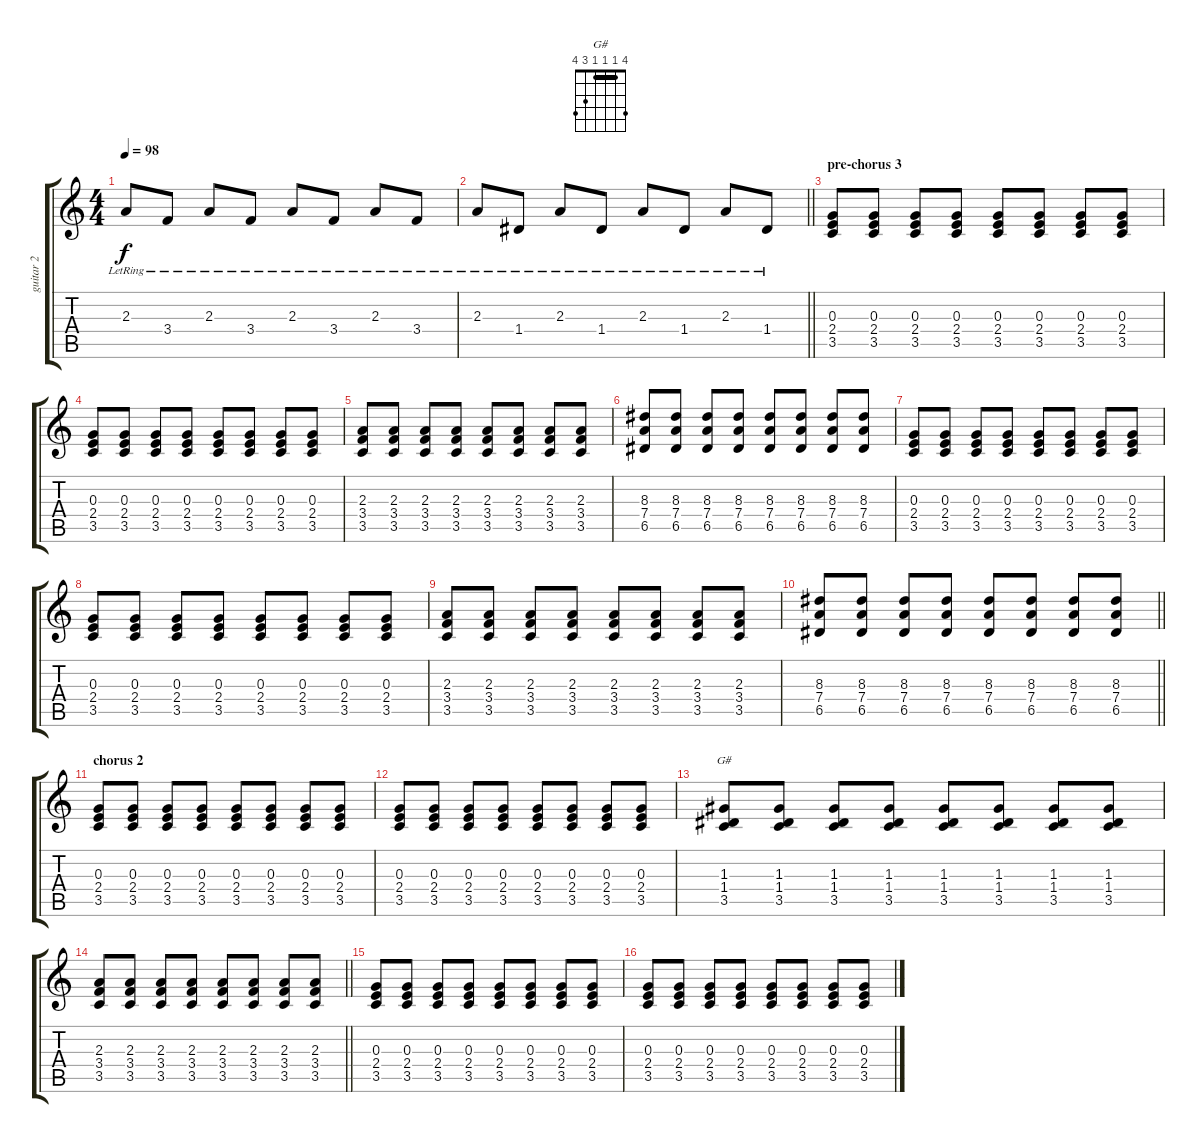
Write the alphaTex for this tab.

\track ("guitar 2" "guitar 2") {instrument electricguitarjazz}
\staff {score tabs}
\tuning (E4 B3 G3 D3 A2 E2) {hide}
\chord ("G#" 4 1 1 1 3 4) {barre 1}
\ts (4 4)
\tempo 98
\clef g2
\ks c
2.3{lr}.8{dy f} 3.4{lr}.8 2.3{lr}.8 3.4{lr}.8 2.3{lr}.8 3.4{lr}.8 2.3{lr}.8 3.4{lr}.8 |
\barLineRight lightlight
2.3{lr}.8 1.4{lr}.8 2.3{lr}.8 1.4{lr}.8 2.3{lr}.8 1.4{lr}.8 2.3{lr}.8 1.4{lr}.8 |
\section ("" "pre-chorus 3")
(0.3 2.4 3.5).8{volume 4 instrument overdrivenguitar} (0.3 2.4 3.5).8 (0.3 2.4 3.5).8 (0.3 2.4 3.5).8 (0.3 2.4 3.5).8 (0.3 2.4 3.5).8 (0.3 2.4 3.5).8 (0.3 2.4 3.5).8 |
(0.3 2.4 3.5).8 (0.3 2.4 3.5).8 (0.3 2.4 3.5).8 (0.3 2.4 3.5).8 (0.3 2.4 3.5).8 (0.3 2.4 3.5).8 (0.3 2.4 3.5).8 (0.3 2.4 3.5).8 |
(2.3 3.4 3.5).8 (2.3 3.4 3.5).8 (2.3 3.4 3.5).8 (2.3 3.4 3.5).8 (2.3 3.4 3.5).8 (2.3 3.4 3.5).8 (2.3 3.4 3.5).8 (2.3 3.4 3.5).8 |
(8.3 7.4 6.5).8 (8.3 7.4 6.5).8 (8.3 7.4 6.5).8 (8.3 7.4 6.5).8 (8.3 7.4 6.5).8 (8.3 7.4 6.5).8 (8.3 7.4 6.5).8 (8.3 7.4 6.5).8 |
(0.3 2.4 3.5).8 (0.3 2.4 3.5).8 (0.3 2.4 3.5).8 (0.3 2.4 3.5).8 (0.3 2.4 3.5).8 (0.3 2.4 3.5).8 (0.3 2.4 3.5).8 (0.3 2.4 3.5).8 |
(0.3 2.4 3.5).8 (0.3 2.4 3.5).8 (0.3 2.4 3.5).8 (0.3 2.4 3.5).8 (0.3 2.4 3.5).8 (0.3 2.4 3.5).8 (0.3 2.4 3.5).8 (0.3 2.4 3.5).8 |
(2.3 3.4 3.5).8 (2.3 3.4 3.5).8 (2.3 3.4 3.5).8 (2.3 3.4 3.5).8 (2.3 3.4 3.5).8 (2.3 3.4 3.5).8 (2.3 3.4 3.5).8 (2.3 3.4 3.5).8 |
\barLineRight lightlight
(8.3 7.4 6.5).8 (8.3 7.4 6.5).8 (8.3 7.4 6.5).8 (8.3 7.4 6.5).8 (8.3 7.4 6.5).8 (8.3 7.4 6.5).8 (8.3 7.4 6.5).8 (8.3 7.4 6.5).8 |
\section ("" "chorus 2")
(0.3 2.4 3.5).8 (0.3 2.4 3.5).8 (0.3 2.4 3.5).8 (0.3 2.4 3.5).8 (0.3 2.4 3.5).8 (0.3 2.4 3.5).8 (0.3 2.4 3.5).8 (0.3 2.4 3.5).8 |
(0.3 2.4 3.5).8 (0.3 2.4 3.5).8 (0.3 2.4 3.5).8 (0.3 2.4 3.5).8 (0.3 2.4 3.5).8 (0.3 2.4 3.5).8 (0.3 2.4 3.5).8 (0.3 2.4 3.5).8 |
(1.3 1.4 3.5).8{ch "G#"} (1.3 1.4 3.5).8 (1.3 1.4 3.5).8 (1.3 1.4 3.5).8 (1.3 1.4 3.5).8 (1.3 1.4 3.5).8 (1.3 1.4 3.5).8 (1.3 1.4 3.5).8 |
\barLineRight lightlight
(2.3 3.4 3.5).8 (2.3 3.4 3.5).8 (2.3 3.4 3.5).8 (2.3 3.4 3.5).8 (2.3 3.4 3.5).8 (2.3 3.4 3.5).8 (2.3 3.4 3.5).8 (2.3 3.4 3.5).8 |
(0.3 2.4 3.5).8 (0.3 2.4 3.5).8 (0.3 2.4 3.5).8 (0.3 2.4 3.5).8 (0.3 2.4 3.5).8 (0.3 2.4 3.5).8 (0.3 2.4 3.5).8 (0.3 2.4 3.5).8 |
(0.3 2.4 3.5).8 (0.3 2.4 3.5).8 (0.3 2.4 3.5).8 (0.3 2.4 3.5).8 (0.3 2.4 3.5).8 (0.3 2.4 3.5).8 (0.3 2.4 3.5).8 (0.3 2.4 3.5).8
